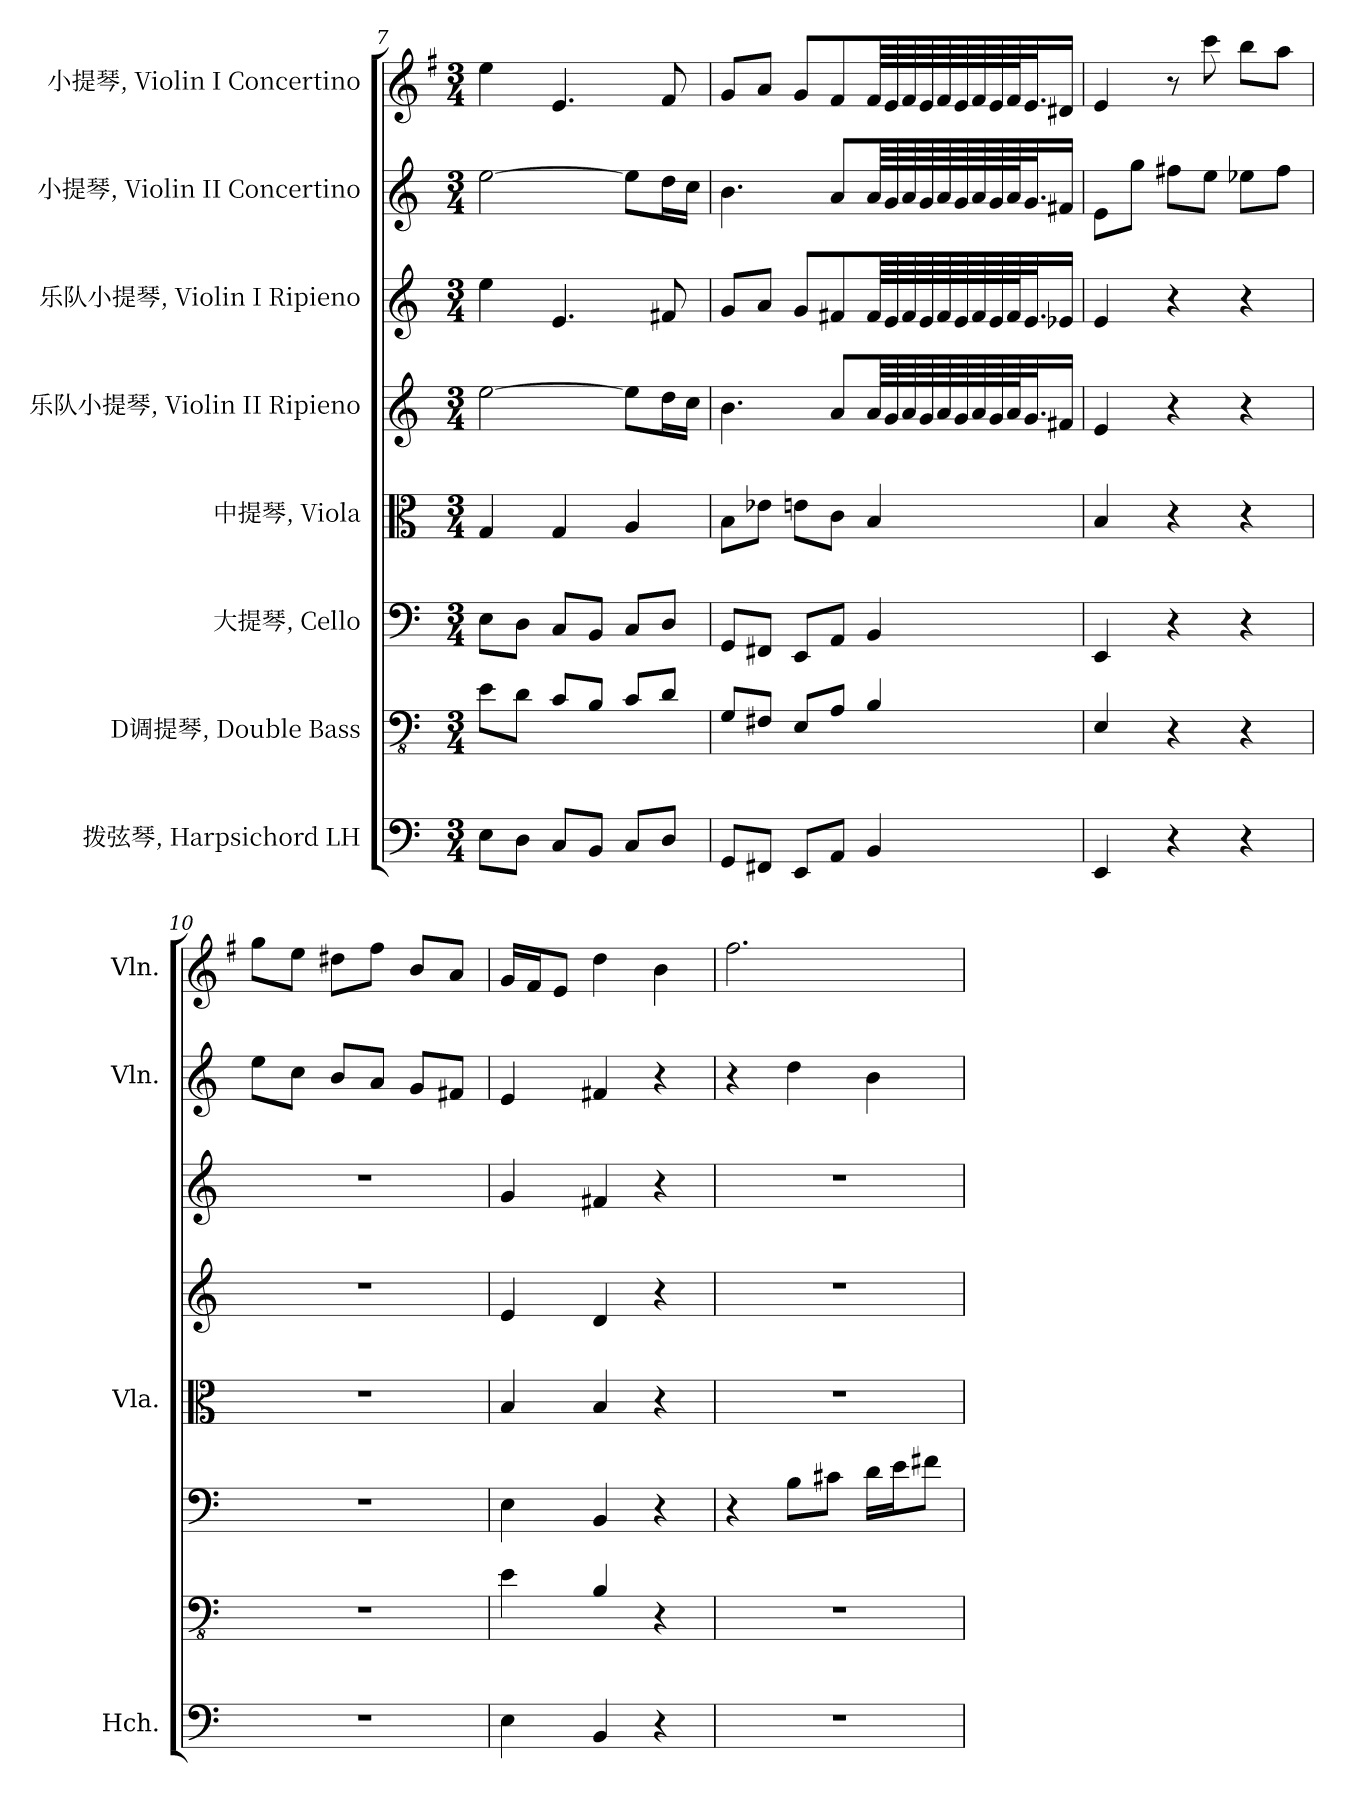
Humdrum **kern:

**kern	**kern	**kern	**kern	**kern	**kern	**kern	**kern
*part8	*part7	*part6	*part5	*part4	*part3	*part2	*part1
*staff8	*staff7	*staff6	*staff5	*staff4	*staff3	*staff2	*staff1
*I"拨弦琴, Harpsichord LH	*I"D调提琴, Double Bass	*I"大提琴, Cello	*I"中提琴, Viola	*I"乐队小提琴, Violin II Ripieno	*I"乐队小提琴, Violin I Ripieno	*I"小提琴, Violin II Concertino	*I"小提琴, Violin I Concertino
*I'Hch.	*	*	*I'Vla.	*	*	*I'Vln.	*I'Vln.
*clefF4	*clefFv4	*clefF4	*clefC3	*clefG2	*clefG2	*clefG2	*clefG2
*	*ITrd7c12	*	*	*	*	*	*
*k[]	*k[]	*k[]	*k[]	*k[]	*k[]	*k[]	*k[f#]
*M3/4	*M3/4	*M3/4	*M3/4	*M3/4	*M3/4	*M3/4	*M3/4
=7	=7	=7	=7	=7	=7	=7	=7
8E\L	8EE\L	8E\L	4G/	[2ee\	4ee\	[2ee\	4ee\
8D\J	8DD\J	8D\J	.	.	.	.	.
8C/L	8CC/L	8C/L	4G/	.	4.e/	.	4.e/
8BB/J	8BBB/J	8BB/J	.	.	.	.	.
8C/L	8CC/L	8C/L	4A/	8ee\L]	.	8ee\L]	.
8D/J	8DD/J	8D/J	.	16dd\L	8f#X/	16dd\L	8f#/
.	.	.	.	16cc\JJ	.	16cc\JJ	.
!!LO:PB:g=z
=8	=8	=8	=8	=8	=8	=8	=8
8GG/L	8GGG/L	8GG/L	8B\L	4.b\	8g/L	4.b\	8g/L
8FF#X/J	8FFF#X/J	8FF#X/J	8e-X\J	.	8a/J	.	8a/J
8EE/L	8EEE/L	8EE/L	8en\L	.	8g/L	.	8g/L
8AA/J	8AAA/J	8AA/J	8c\J	8a/L	8f#X/	8a/L	8f#/
4BB/	4BBB/	4BB/	4B/	64a/LLL	64f#/LLL	64a/LLL	64f#/LLL
.	.	.	.	64g/	64e/	64g/	64e/
.	.	.	.	64a/	64f#/	64a/	64f#/
.	.	.	.	64g/	64e/	64g/	64e/
.	.	.	.	64a/	64f#/	64a/	64f#/
.	.	.	.	64g/	64e/	64g/	64e/
.	.	.	.	64a/	64f#/	64a/	64f#/
.	.	.	.	64g/	64e/	64g/	64e/
.	.	.	.	64a/J	64f#/J	64a/J	64f#/J
.	.	.	.	32.g/J	32.e/J	32.g/J	32.e/J
.	.	.	.	16f#X/JJ	16e-X/JJ	16f#X/JJ	16d#X/JJ
=9	=9	=9	=9	=9	=9	=9	=9
4EE/	4EEE/	4EE/	4B/	4e/	4e/	8e\L	4e/
.	.	.	.	.	.	8gg\J	.
4r	4r	4r	4r	4r	4r	8ff#X\L	8r
.	.	.	.	.	.	8ee\J	8ccc\
4r	4r	4r	4r	4r	4r	8ee-X\L	8bb\L
.	.	.	.	.	.	8ff#\J	8aa\J
=10	=10	=10	=10	=10	=10	=10	=10
2.r	2.r	2.r	2.r	2.r	2.r	8ee\L	8gg\L
.	.	.	.	.	.	8cc\J	8ee\J
.	.	.	.	.	.	8b/L	8dd#X\L
.	.	.	.	.	.	8a/J	8ff#\J
.	.	.	.	.	.	8g/L	8b/L
.	.	.	.	.	.	8f#X/J	8a/J
=11	=11	=11	=11	=11	=11	=11	=11
4E\	4EE\	4E\	4B/	4e/	4g/	4e/	16g/LL
.	.	.	.	.	.	.	16f#/J
.	.	.	.	.	.	.	8e/J
4BB/	4BBB/	4BB/	4B/	4d/	4f#X/	4f#X/	4dd\
4r	4r	4r	4r	4r	4r	4r	4b\
!!LO:PB:g=z
=12	=12	=12	=12	=12	=12	=12	=12
2.r	2.r	4r	2.r	2.r	2.r	4r	2.ff#\
.	.	8B\L	.	.	.	4dd\	.
.	.	8c#X\J	.	.	.	.	.
.	.	16d\LL	.	.	.	4b\	.
.	.	16e\J	.	.	.	.	.
.	.	8f#X\J	.	.	.	.	.
=	=	=	=	=	=	=	=
*-	*-	*-	*-	*-	*-	*-	*-
